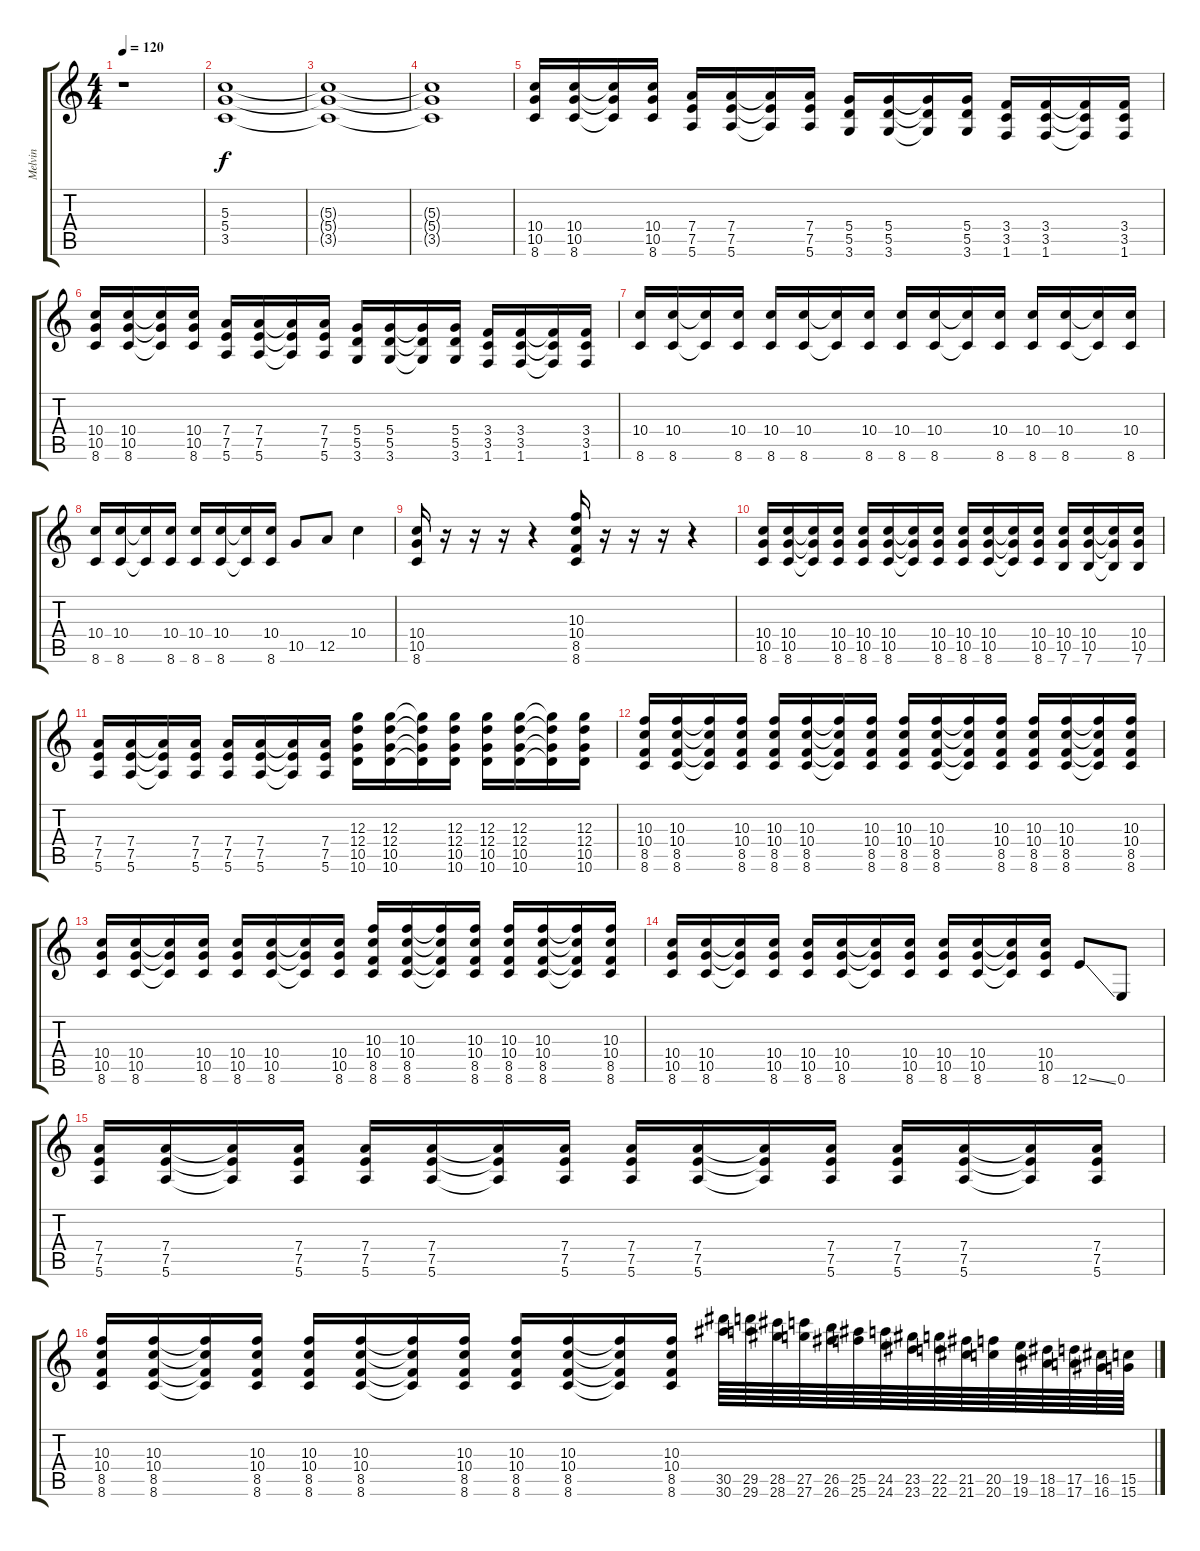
\track ("Melvin" "Melvin") {instrument overdrivenguitar}
\staff {score tabs}
\tuning (E4 B3 G3 D3 A2 E2) {hide}
\ts (4 4)
\tempo 120
\clef g2
\ks c
r.1{dy f instrument overdrivenguitar} |
(5.3 5.4 3.5).1{instrument distortionguitar} |
(5.3{t} 5.4{t} 3.5{t}).1 |
(5.3{t} 5.4{t} 3.5{t}).1 |
(10.4 10.5 8.6).16{instrument overdrivenguitar} (10.4 10.5 8.6).16 (10.4{t} 10.5{t} 8.6{t}).16 (10.4 10.5 8.6).16 (7.4 7.5 5.6).16 (7.4 7.5 5.6).16 (7.4{t} 7.5{t} 5.6{t}).16 (7.4 7.5 5.6).16 (5.4 5.5 3.6).16 (5.4 5.5 3.6).16 (5.4{t} 5.5{t} 3.6{t}).16 (5.4 5.5 3.6).16 (3.4 3.5 1.6).16 (3.4 3.5 1.6).16 (3.4{t} 3.5{t} 1.6{t}).16 (3.4 3.5 1.6).16 |
(10.4 10.5 8.6).16{instrument overdrivenguitar} (10.4 10.5 8.6).16 (10.4{t} 10.5{t} 8.6{t}).16 (10.4 10.5 8.6).16 (7.4 7.5 5.6).16 (7.4 7.5 5.6).16 (7.4{t} 7.5{t} 5.6{t}).16 (7.4 7.5 5.6).16 (5.4 5.5 3.6).16 (5.4 5.5 3.6).16 (5.4{t} 5.5{t} 3.6{t}).16 (5.4 5.5 3.6).16 (3.4 3.5 1.6).16 (3.4 3.5 1.6).16 (3.4{t} 3.5{t} 1.6{t}).16 (3.4 3.5 1.6).16 |
(10.4 8.6).16{instrument overdrivenguitar} (10.4 8.6).16 (10.4{t} 8.6{t}).16 (10.4 8.6).16 (10.4 8.6).16 (10.4 8.6).16 (10.4{t} 8.6{t}).16 (10.4 8.6).16 (10.4 8.6).16 (10.4 8.6).16 (10.4{t} 8.6{t}).16 (10.4 8.6).16 (10.4 8.6).16 (10.4 8.6).16 (10.4{t} 8.6{t}).16 (10.4 8.6).16 |
(10.4 8.6).16 (10.4 8.6).16 (10.4{t} 8.6{t}).16 (10.4 8.6).16 (10.4 8.6).16 (10.4 8.6).16 (10.4{t} 8.6{t}).16 (10.4 8.6).16 10.5.8 12.5.8 10.4.4 |
(10.4 10.5 8.6).16{instrument overdrivenguitar} r.16 r.16 r.16 r.4 (10.3 10.4 8.5 8.6).16 r.16 r.16 r.16 r.4 |
(10.4 10.5 8.6).16 (10.4 10.5 8.6).16 (10.4{t} 10.5{t} 8.6{t}).16 (10.4 10.5 8.6).16 (10.4 10.5 8.6).16 (10.4 10.5 8.6).16 (10.4{t} 10.5{t} 8.6{t}).16 (10.4 10.5 8.6).16 (10.4 10.5 8.6).16 (10.4 10.5 8.6).16 (10.4{t} 10.5{t} 8.6{t}).16 (10.4 10.5 8.6).16 (10.4 10.5 7.6).16 (10.4 10.5 7.6).16 (10.4{t} 10.5{t} 7.6{t}).16 (10.4 10.5 7.6).16 |
(7.4 7.5 5.6).16 (7.4 7.5 5.6).16 (7.4{t} 7.5{t} 5.6{t}).16 (7.4 7.5 5.6).16 (7.4 7.5 5.6).16 (7.4 7.5 5.6).16 (7.4{t} 7.5{t} 5.6{t}).16 (7.4 7.5 5.6).16 (12.3 12.4 10.5 10.6).16 (12.3 12.4 10.5 10.6).16 (12.3{t} 12.4{t} 10.5{t} 10.6{t}).16 (12.3 12.4 10.5 10.6).16 (12.3 12.4 10.5 10.6).16 (12.3 12.4 10.5 10.6).16 (12.3{t} 12.4{t} 10.5{t} 10.6{t}).16 (12.3 12.4 10.5 10.6).16 |
(10.3 10.4 8.5 8.6).16 (10.3 10.4 8.5 8.6).16 (10.3{t} 10.4{t} 8.5{t} 8.6{t}).16 (10.3 10.4 8.5 8.6).16 (10.3 10.4 8.5 8.6).16 (10.3 10.4 8.5 8.6).16 (10.3{t} 10.4{t} 8.5{t} 8.6{t}).16 (10.3 10.4 8.5 8.6).16 (10.3 10.4 8.5 8.6).16 (10.3 10.4 8.5 8.6).16 (10.3{t} 10.4{t} 8.5{t} 8.6{t}).16 (10.3 10.4 8.5 8.6).16 (10.3 10.4 8.5 8.6).16 (10.3 10.4 8.5 8.6).16 (10.3{t} 10.4{t} 8.5{t} 8.6{t}).16 (10.3 10.4 8.5 8.6).16 |
(10.4 10.5 8.6).16 (10.4 10.5 8.6).16 (10.4{t} 10.5{t} 8.6{t}).16 (10.4 10.5 8.6).16 (10.4 10.5 8.6).16 (10.4 10.5 8.6).16 (10.4{t} 10.5{t} 8.6{t}).16 (10.4 10.5 8.6).16 (10.3 10.4 8.5 8.6).16 (10.3 10.4 8.5 8.6).16 (10.3{t} 10.4{t} 8.5{t} 8.6{t}).16 (10.3 10.4 8.5 8.6).16 (10.3 10.4 8.5 8.6).16 (10.3 10.4 8.5 8.6).16 (10.3{t} 10.4{t} 8.5{t} 8.6{t}).16 (10.3 10.4 8.5 8.6).16 |
(10.4 10.5 8.6).16 (10.4 10.5 8.6).16 (10.4{t} 10.5{t} 8.6{t}).16 (10.4 10.5 8.6).16 (10.4 10.5 8.6).16 (10.4 10.5 8.6).16 (10.4{t} 10.5{t} 8.6{t}).16 (10.4 10.5 8.6).16 (10.4 10.5 8.6).16 (10.4 10.5 8.6).16 (10.4{t} 10.5{t} 8.6{t}).16 (10.4 10.5 8.6).16 12.6{ss}.8 0.6.8 |
(7.4 7.5 5.6).16 (7.4 7.5 5.6).16 (7.4{t} 7.5{t} 5.6{t}).16 (7.4 7.5 5.6).16 (7.4 7.5 5.6).16 (7.4 7.5 5.6).16 (7.4{t} 7.5{t} 5.6{t}).16 (7.4 7.5 5.6).16 (7.4 7.5 5.6).16 (7.4 7.5 5.6).16 (7.4{t} 7.5{t} 5.6{t}).16 (7.4 7.5 5.6).16 (7.4 7.5 5.6).16 (7.4 7.5 5.6).16 (7.4{t} 7.5{t} 5.6{t}).16 (7.4 7.5 5.6).16 |
(10.3 10.4 8.5 8.6).16 (10.3 10.4 8.5 8.6).16 (10.3{t} 10.4{t} 8.5{t} 8.6{t}).16 (10.3 10.4 8.5 8.6).16 (10.3 10.4 8.5 8.6).16 (10.3 10.4 8.5 8.6).16 (10.3{t} 10.4{t} 8.5{t} 8.6{t}).16 (10.3 10.4 8.5 8.6).16 (10.3 10.4 8.5 8.6).16 (10.3 10.4 8.5 8.6).16 (10.3{t} 10.4{t} 8.5{t} 8.6{t}).16 (10.3 10.4 8.5 8.6).16 (30.5 30.6).64 (29.5 29.6).64 (28.5 28.6).64 (27.5 27.6).64 (26.5 26.6).64 (25.5 25.6).64 (24.5 24.6).64 (23.5 23.6).64 (22.5 22.6).64 (21.5 21.6).64 (20.5 20.6).64 (19.5 19.6).64 (18.5 18.6).64 (17.5 17.6).64 (16.5 16.6).64 (15.5 15.6).64
